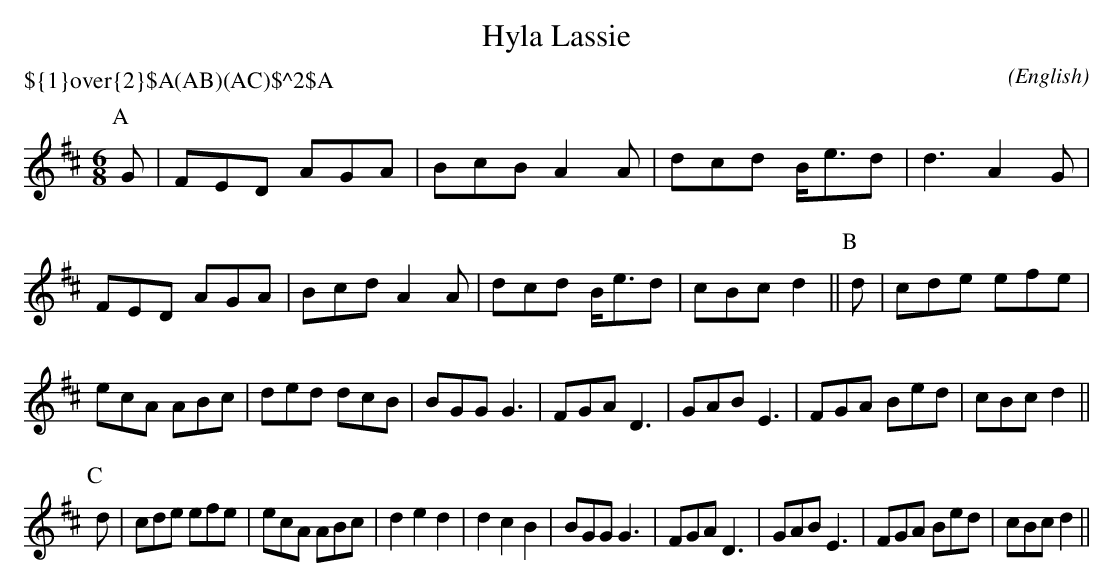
X:1
T:Hyla Lassie
M:6/8
C:
O:English
P:${1}\over{2}$A(AB)(AC)$^2$A
K:D
P:A
G | FED AGA | BcB A2 A | dcd B<ed | d3  A2 G |\
    FED AGA | Bcd A2 A | dcd B<ed | cBc d2   ||\
P:B
d | cde efe | ecA ABc  | ded dcB  | BGG G3 |\
    FGA D3  | GAB E3   | FGA Bed  | cBc d2 ||
P:C
d | cde efe | ecA ABc  |\
    d2e2d2 | d2c2B2  | BGG G3 |\
    FGA D3  | GAB E3   | FGA Bed  | cBc d2 ||
